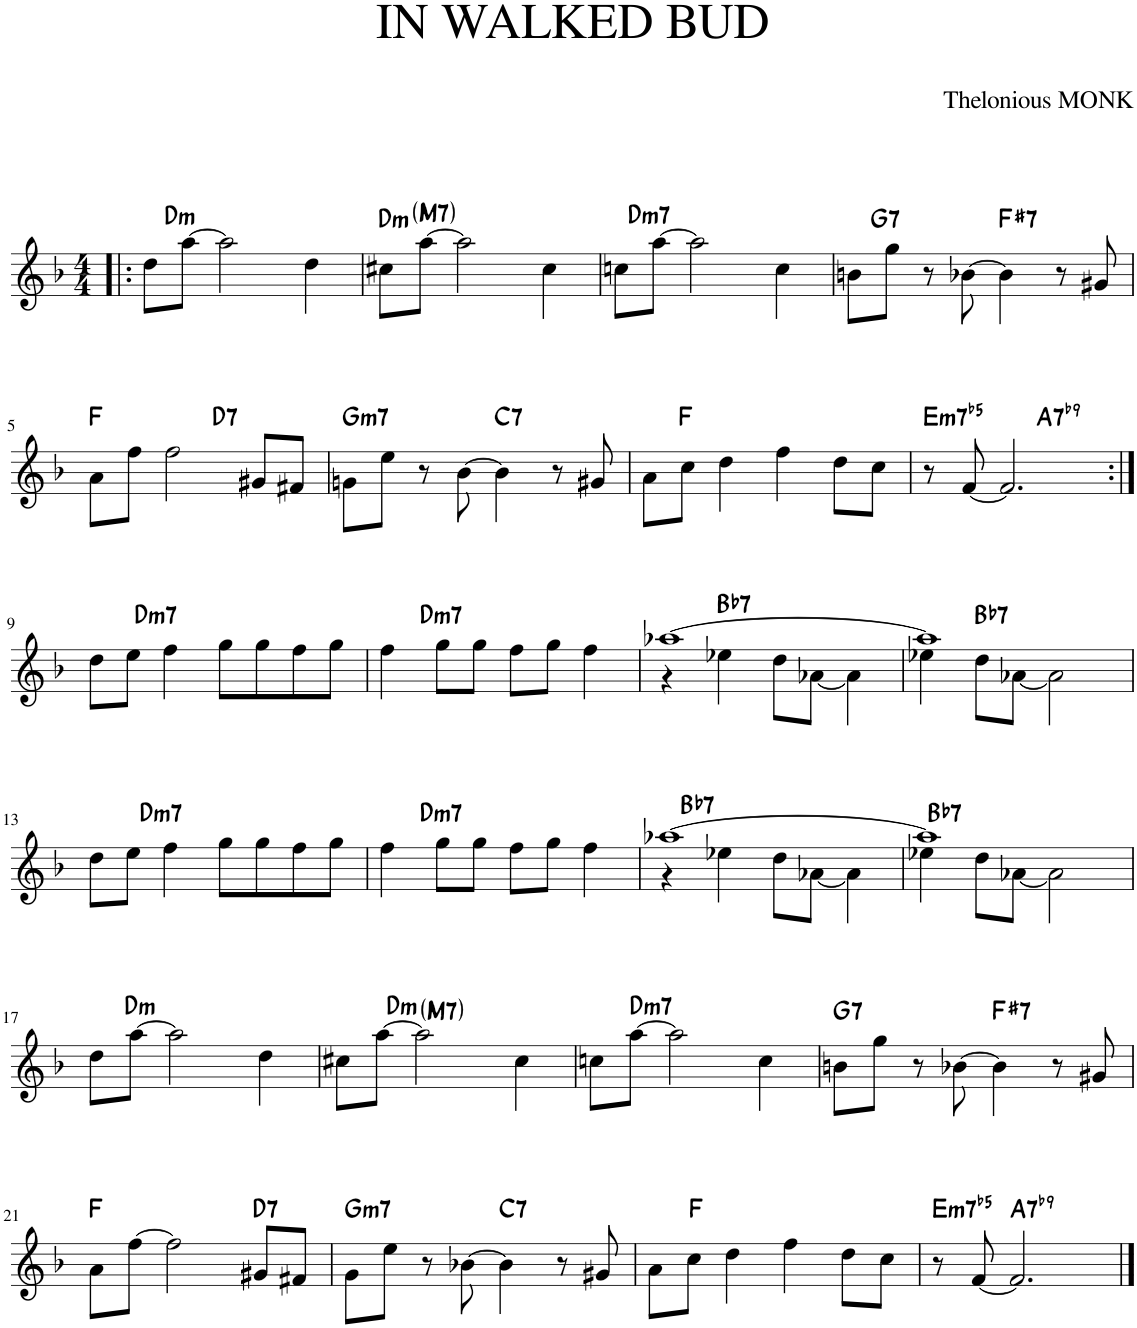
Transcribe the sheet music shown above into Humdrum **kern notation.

**kern	**harte
*part1	*part1
*staff1	*
*I"Piano	*
*I'Pno.	*
*clefG2	*
*k[b-]	*
*M4/4	*
=1!|:	=1!|:
8dd\L	.
[8aa\J	.
!	!LO:H:kt=m
2aa\]	D:min
4dd\	.
=2	=2
!	!LO:H:kt=m
8cc#X\L	D:min
!	!LO:H:kt=M7
[8aa\J	N
2aa\]	.
4cc#\	.
=3	=3
*^	*
8ccn\L	2ryy	.
[8aa\J	.	.
2aa\]	.	.
!	!	!LO:H:kt=m7
.	2ryy	D:min7
4cc\	.	.
*v	*v	*
=4	=4
8bn\L	.
!	!LO:H:kt=7
8gg\J	G:7
8r	.
[8b-X\	.
!	!LO:H:kt=7
4b-\]	F#:7
8r	.
8g#X/	.
!!LO:LB:g=z
=5	=5
8a\L	F:maj
8ff\J	.
2ff\	.
!	!LO:H:kt=7
8g#X/L	D:7
8f#X/J	.
=6	=6
!	!LO:H:kt=m7
8gn\L	G:min7
8ee\J	.
8r	.
!	!LO:H:kt=7
[8b-\	C:7
4b-\]	.
8r	.
8g#X/	.
=7	=7
8a\L	.
8cc\J	.
4dd\	.
4ff\	F:maj
8dd\L	.
8cc\J	.
=8	=8
!	!LO:H:kt=m7b5
*^	*
8r	2ryy	E:hdim7
[8f/	.	.
2.f/]	.	.
!	!	!LO:H:kt=7
.	2ryy	A:7(b9)
*v	*v	*
!!LO:LB:g=z
=9:|!	=9:|!
8dd\L	.
8ee\J	.
4ff\	.
!	!LO:H:kt=m7
8gg\L	D:min7
8gg\	.
8ff\	.
8gg\J	.
=10	=10
4ff\	.
8gg\L	.
!	!LO:H:kt=m7
8gg\J	D:min7
8ff\L	.
8gg\J	.
4ff\	.
=11	=11
*^	*
[1aa-X	4r	.
!	!	!LO:H:kt=7
.	4ee-X\	Bb:7
.	8dd\L	.
.	[8a-X\J	.
.	4a-\]	.
=12	=12	=12
1aa-]	4ee-X\	.
!	!	!LO:H:kt=7
.	8dd\L	Bb:7
.	[8a-X\J	.
.	2a-\]	.
*v	*v	*
!!LO:LB:g=z
=13	=13
8dd\L	.
8ee\J	.
4ff\	.
!	!LO:H:kt=m7
8gg\L	D:min7
8gg\	.
8ff\	.
8gg\J	.
=14	=14
4ff\	.
8gg\L	.
!	!LO:H:kt=m7
8gg\J	D:min7
8ff\L	.
8gg\J	.
4ff\	.
=15	=15
*^	*
[1aa-X	4r	.
!	!	!LO:H:kt=7
.	4ee-X\	Bb:7
.	8dd\L	.
.	[8a-X\J	.
.	4a-\]	.
=16	=16	=16
1aa-]	4ee-X\	.
!	!	!LO:H:kt=7
.	8dd\L	Bb:7
.	[8a-X\J	.
.	2a-\]	.
!!LO:LB:g=z	!!
=17	=17	=17
8dd\L	2ryy	.
[8aa\J	.	.
2aa\]	.	.
!	!	!LO:H:kt=m
.	2ryy	D:min
4dd\	.	.
=18	=18	=18
8cc#X\L	2ryy	.
[8aa\J	.	.
2aa\]	.	.
!	!	!LO:H:kt=m
.	2ryy	D:min
!	!	!LO:H:kt=M7
4cc#\	.	N
*v	*v	*
=19	=19
8ccn\L	.
[8aa\J	.
!	!LO:H:kt=m7
2aa\]	D:min7
4cc\	.
=20	=20
!	!LO:H:kt=7
8bn\L	G:7
8gg\J	.
8r	.
[8b-X\	.
!	!LO:H:kt=7
4b-\]	F#:7
8r	.
8g#X/	.
!!LO:LB:g=z
=21	=21
8a\L	F:maj
[8ff\J	.
2ff\]	.
!	!LO:H:kt=7
8g#X/L	D:7
8f#X/J	.
=22	=22
!	!LO:H:kt=m7
8g\L	G:min7
8ee\J	.
8r	.
[8b-X\	.
!	!LO:H:kt=7
4b-\]	C:7
8r	.
8g#X/	.
=23	=23
8a\L	.
8cc\J	.
4dd\	.
4ff\	F:maj
8dd\L	.
8cc\J	.
=24	=24
!	!LO:H:kt=m7b5
8r	E:hdim7
[8f/	.
!	!LO:H:kt=7
2.f/]	A:7(b9)
==	==
*-	*-
